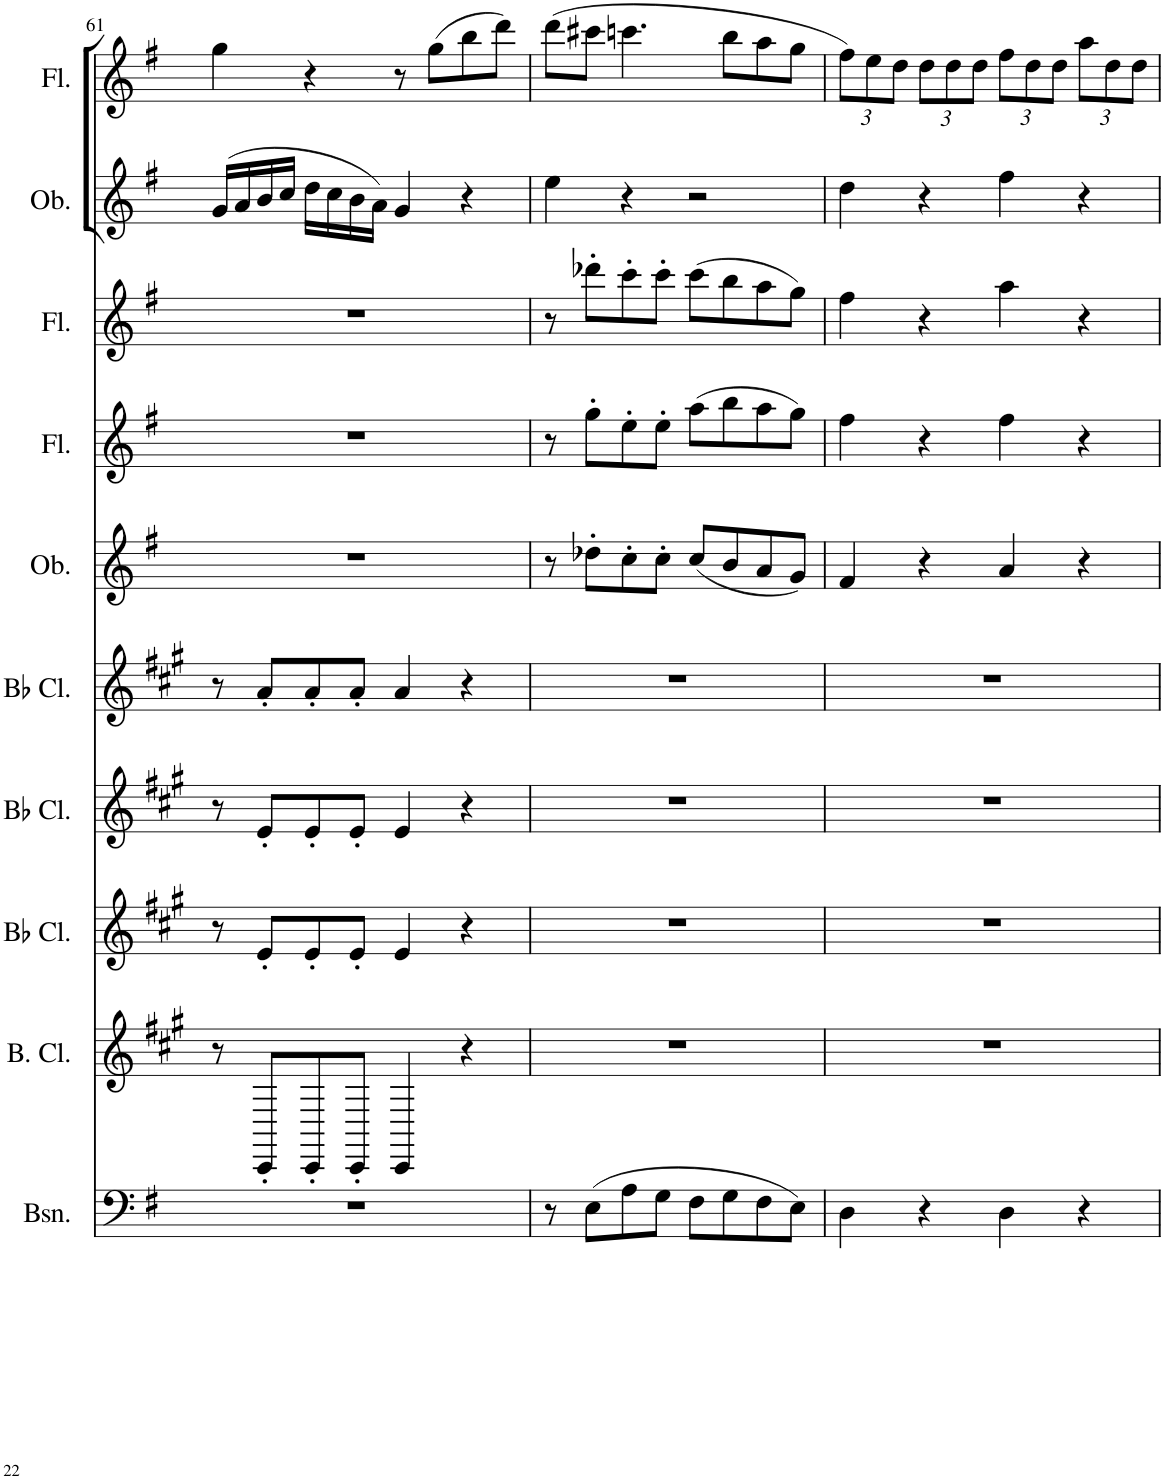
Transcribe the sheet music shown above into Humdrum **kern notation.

**kern	**kern	**kern	**kern	**kern	**kern	**kern	**kern	**kern	**kern
*part10	*part9	*part8	*part7	*part6	*part5	*part4	*part3	*part2	*part1
*staff10	*staff9	*staff8	*staff7	*staff6	*staff5	*staff4	*staff3	*staff2	*staff1
*I"Bassoon	*I"Bass Clarinet	*I"Bb Clarinet	*I"Bb Clarinet	*I"Bb Clarinet	*I"Oboe	*I"Flute	*I"Flute	*I"Oboe	*I"Flute
*I'Bsn.	*I'B. Cl.	*I'Bb Cl.	*I'Bb Cl.	*I'Bb Cl.	*I'Ob.	*I'Fl.	*I'Fl.	*I'Ob.	*I'Fl.
!!LO:PB:g=z
*clefF4	*clefG2	*clefG2	*clefG2	*clefG2	*clefG2	*clefG2	*clefG2	*clefG2	*clefG2
*	*Trd8c14	*Trd1c2	*Trd1c2	*Trd1c2	*	*	*	*	*
*k[f#]	*k[f#c#g#]	*k[f#c#g#]	*k[f#c#g#]	*k[f#c#g#]	*k[f#]	*k[f#]	*k[f#]	*k[f#]	*k[f#]
*M4/4	*M4/4	*M4/4	*M4/4	*M4/4	*M4/4	*M4/4	*M4/4	*M4/4	*M4/4
=61	=61	=61	=61	=61	=61	=61	=61	=61	=61
1r	8r	8r	8r	8r	1r	1r	1r	(16g/LL	4gg\
.	.	.	.	.	.	.	.	16a/	.
.	8CC#'/L	8e'/L	8e'/L	8a'/L	.	.	.	16b/	.
.	.	.	.	.	.	.	.	16cc/JJ	.
.	8CC#'/	8e'/	8e'/	8a'/	.	.	.	16dd\LL	4r
.	.	.	.	.	.	.	.	16cc\	.
.	8CC#'/J	8e'/J	8e'/J	8a'/J	.	.	.	16b\	.
.	.	.	.	.	.	.	.	16a\JJ)	.
.	4CC#/	4e/	4e/	4a/	.	.	.	4g/	8r
.	.	.	.	.	.	.	.	.	(8gg\L
.	4r	4r	4r	4r	.	.	.	4r	8bb\
.	.	.	.	.	.	.	.	.	8ddd\J)
=62	=62	=62	=62	=62	=62	=62	=62	=62	=62
8r	1r	1r	1r	1r	8r	8r	8r	4ee\	(8ddd\L
(8E\L	.	.	.	.	8dd-X'\L	8gg'\L	8ddd-X'\L	.	8ccc#X\J
8A\	.	.	.	.	8cc'\	8ee'\	8ccc'\	4r	4.cccn\
8G\J	.	.	.	.	8cc'\J	8ee'\J	8ccc'\J	.	.
8F#\L	.	.	.	.	(8cc/L	(8aa\L	(8ccc\L	2r	.
8G\	.	.	.	.	8b/	8bb\	8bb\	.	8bb\L
8F#\	.	.	.	.	8a/	8aa\	8aa\	.	8aa\
8E\J)	.	.	.	.	8g/J)	8gg\J)	8gg\J)	.	8gg\J
=63	=63	=63	=63	=63	=63	=63	=63	=63	=63
*	*	*	*	*	*	*	*	*	*Xbrackettup
4D\	1r	1r	1r	1r	4f#/	4ff#\	4ff#\	4dd\	12ff#\L)
.	.	.	.	.	.	.	.	.	12ee\
.	.	.	.	.	.	.	.	.	12dd\J
4r	.	.	.	.	4r	4r	4r	4r	12dd\L
.	.	.	.	.	.	.	.	.	12dd\
.	.	.	.	.	.	.	.	.	12dd\J
4D\	.	.	.	.	4a/	4ff#\	4aa\	4ff#\	12ff#\L
.	.	.	.	.	.	.	.	.	12dd\
.	.	.	.	.	.	.	.	.	12dd\J
4r	.	.	.	.	4r	4r	4r	4r	12aa\L
.	.	.	.	.	.	.	.	.	12dd\
.	.	.	.	.	.	.	.	.	12dd\J
=	=	=	=	=	=	=	=	=	=
*-	*-	*-	*-	*-	*-	*-	*-	*-	*-
